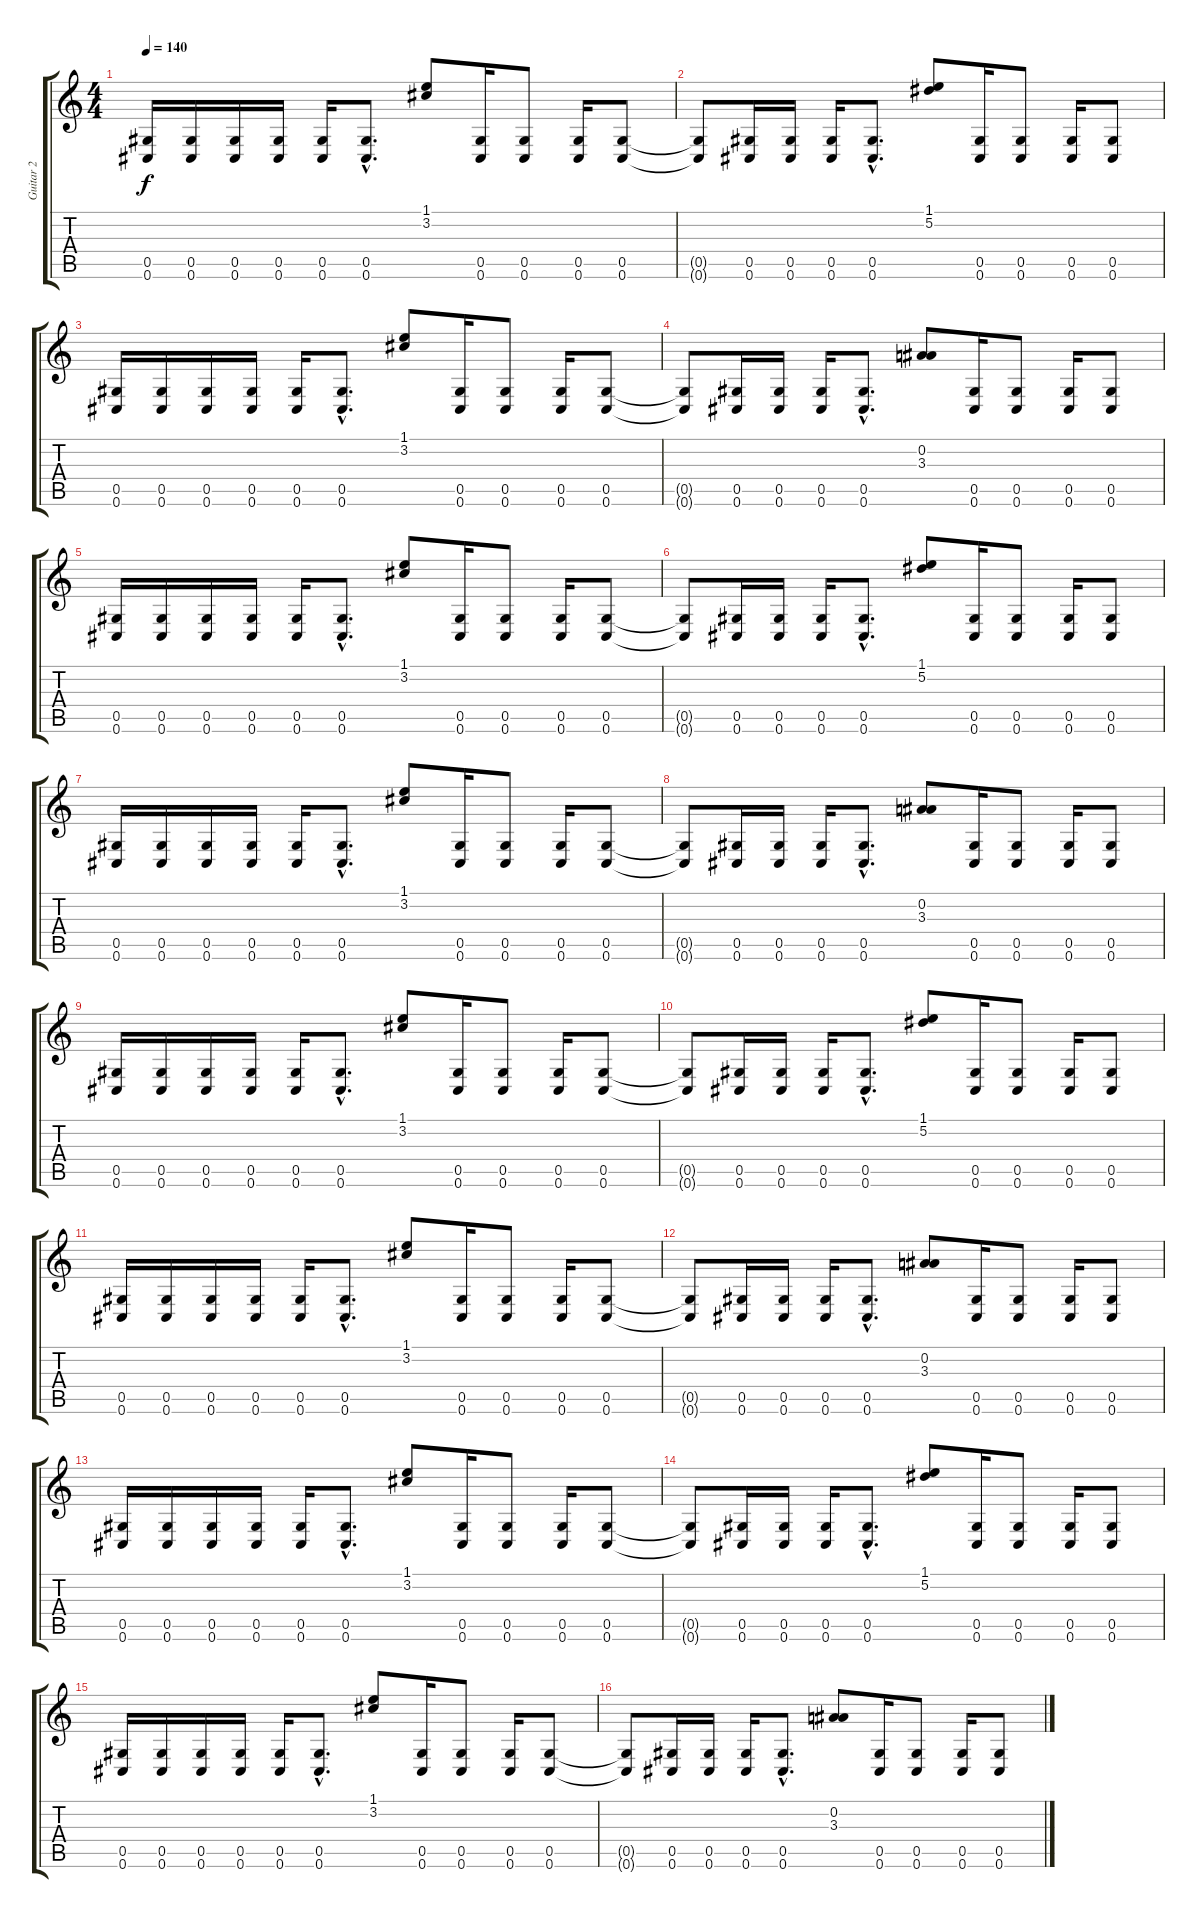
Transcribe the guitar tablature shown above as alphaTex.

\track ("Guitar 2" "Guitar 2") {instrument distortionguitar}
\staff {score tabs}
\tuning (Eb4 Bb3 Gb3 Db3 Ab2 Db2) {hide}
\ts (4 4)
\tempo 140
\clef g2
\ks c
(0.5 0.6).16{dy f} (0.5 0.6).16 (0.5 0.6).16 (0.5 0.6).16 (0.5 0.6).16 (0.5{hac} 0.6{hac}).8{d} (1.1 3.2).8 (0.5 0.6).16 (0.5 0.6).8 (0.5 0.6).16 (0.5 0.6).8 |
(0.5{t} 0.6{t}).8 (0.5 0.6).16 (0.5 0.6).16 (0.5 0.6).16 (0.5{hac} 0.6{hac}).8{d} (1.1 5.2).8 (0.5 0.6).16 (0.5 0.6).8 (0.5 0.6).16 (0.5 0.6).8 |
(0.5 0.6).16 (0.5 0.6).16 (0.5 0.6).16 (0.5 0.6).16 (0.5 0.6).16 (0.5{hac} 0.6{hac}).8{d} (1.1 3.2).8 (0.5 0.6).16 (0.5 0.6).8 (0.5 0.6).16 (0.5 0.6).8 |
(0.5{t} 0.6{t}).8 (0.5 0.6).16 (0.5 0.6).16 (0.5 0.6).16 (0.5{hac} 0.6{hac}).8{d} (0.2 3.3).8 (0.5 0.6).16 (0.5 0.6).8 (0.5 0.6).16 (0.5 0.6).8 |
(0.5 0.6).16 (0.5 0.6).16 (0.5 0.6).16 (0.5 0.6).16 (0.5 0.6).16 (0.5{hac} 0.6{hac}).8{d} (1.1 3.2).8 (0.5 0.6).16 (0.5 0.6).8 (0.5 0.6).16 (0.5 0.6).8 |
(0.5{t} 0.6{t}).8 (0.5 0.6).16 (0.5 0.6).16 (0.5 0.6).16 (0.5{hac} 0.6{hac}).8{d} (1.1 5.2).8 (0.5 0.6).16 (0.5 0.6).8 (0.5 0.6).16 (0.5 0.6).8 |
(0.5 0.6).16 (0.5 0.6).16 (0.5 0.6).16 (0.5 0.6).16 (0.5 0.6).16 (0.5{hac} 0.6{hac}).8{d} (1.1 3.2).8 (0.5 0.6).16 (0.5 0.6).8 (0.5 0.6).16 (0.5 0.6).8 |
(0.5{t} 0.6{t}).8 (0.5 0.6).16 (0.5 0.6).16 (0.5 0.6).16 (0.5{hac} 0.6{hac}).8{d} (0.2 3.3).8 (0.5 0.6).16 (0.5 0.6).8 (0.5 0.6).16 (0.5 0.6).8 |
(0.5 0.6).16 (0.5 0.6).16 (0.5 0.6).16 (0.5 0.6).16 (0.5 0.6).16 (0.5{hac} 0.6{hac}).8{d} (1.1 3.2).8 (0.5 0.6).16 (0.5 0.6).8 (0.5 0.6).16 (0.5 0.6).8 |
(0.5{t} 0.6{t}).8 (0.5 0.6).16 (0.5 0.6).16 (0.5 0.6).16 (0.5{hac} 0.6{hac}).8{d} (1.1 5.2).8 (0.5 0.6).16 (0.5 0.6).8 (0.5 0.6).16 (0.5 0.6).8 |
(0.5 0.6).16 (0.5 0.6).16 (0.5 0.6).16 (0.5 0.6).16 (0.5 0.6).16 (0.5{hac} 0.6{hac}).8{d} (1.1 3.2).8 (0.5 0.6).16 (0.5 0.6).8 (0.5 0.6).16 (0.5 0.6).8 |
(0.5{t} 0.6{t}).8 (0.5 0.6).16 (0.5 0.6).16 (0.5 0.6).16 (0.5{hac} 0.6{hac}).8{d} (0.2 3.3).8 (0.5 0.6).16 (0.5 0.6).8 (0.5 0.6).16 (0.5 0.6).8 |
(0.5 0.6).16 (0.5 0.6).16 (0.5 0.6).16 (0.5 0.6).16 (0.5 0.6).16 (0.5{hac} 0.6{hac}).8{d} (1.1 3.2).8 (0.5 0.6).16 (0.5 0.6).8 (0.5 0.6).16 (0.5 0.6).8 |
(0.5{t} 0.6{t}).8 (0.5 0.6).16 (0.5 0.6).16 (0.5 0.6).16 (0.5{hac} 0.6{hac}).8{d} (1.1 5.2).8 (0.5 0.6).16 (0.5 0.6).8 (0.5 0.6).16 (0.5 0.6).8 |
(0.5 0.6).16 (0.5 0.6).16 (0.5 0.6).16 (0.5 0.6).16 (0.5 0.6).16 (0.5{hac} 0.6{hac}).8{d} (1.1 3.2).8 (0.5 0.6).16 (0.5 0.6).8 (0.5 0.6).16 (0.5 0.6).8 |
(0.5{t} 0.6{t}).8 (0.5 0.6).16 (0.5 0.6).16 (0.5 0.6).16 (0.5{hac} 0.6{hac}).8{d} (0.2 3.3).8 (0.5 0.6).16 (0.5 0.6).8 (0.5 0.6).16 (0.5 0.6).8
